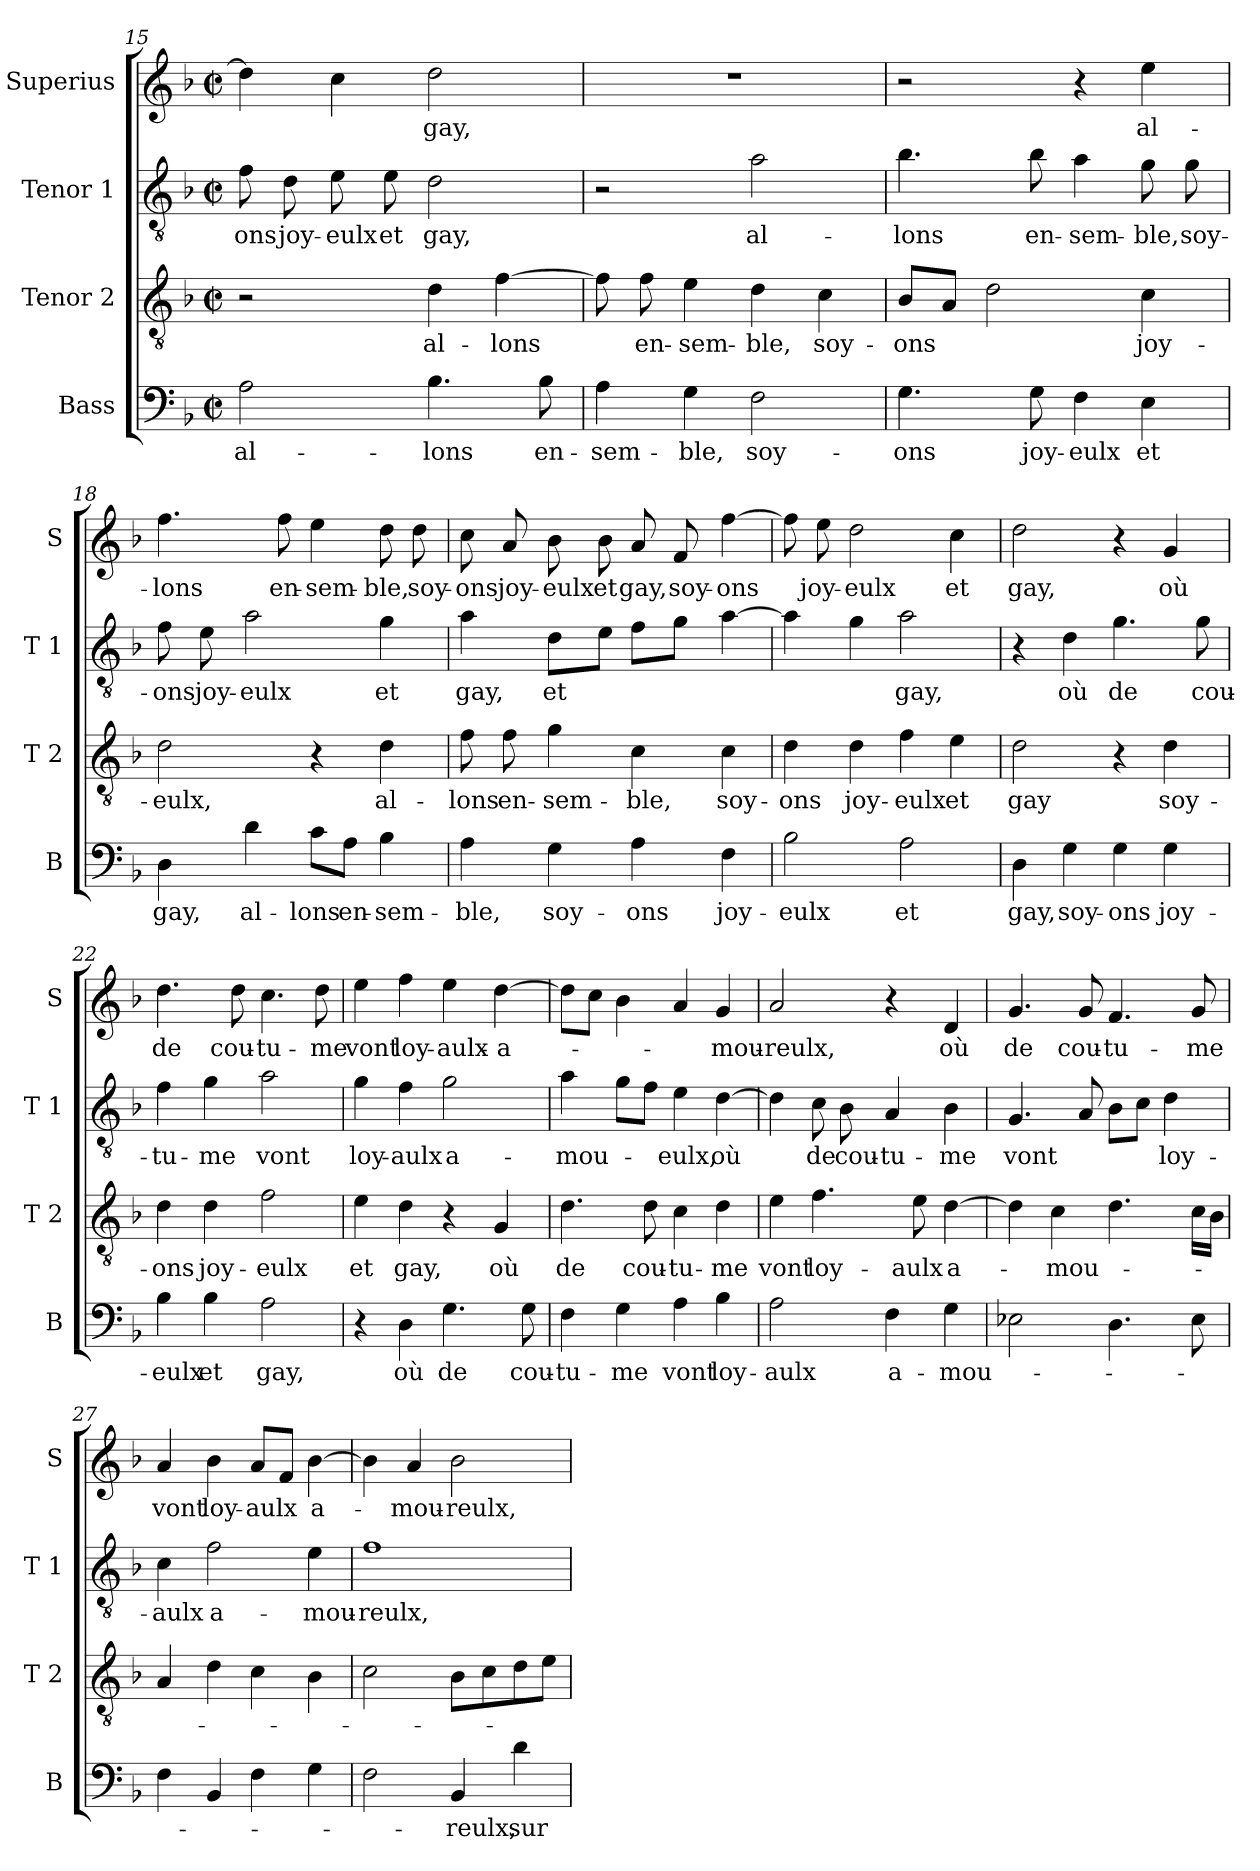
**kern	**text	**kern	**text	**kern	**text	**kern	**text
*part4	*part4	*part3	*part3	*part2	*part2	*part1	*part1
*staff4	*staff4	*staff3	*staff3	*staff2	*staff2	*staff1	*staff1
*I"Bass	*	*I"Tenor 2	*	*I"Tenor 1	*	*I"Superius	*
*I'B	*	*I'T 2	*	*I'T 1	*	*I'S	*
!!LO:PB:g=z
*clefF4	*	*clefGv2	*	*clefGv2	*	*clefG2	*
*k[b-]	*	*k[b-]	*	*k[b-]	*	*k[b-]	*
*F:	*	*F:	*	*F:	*	*F:	*
*M2/2	*	*M2/2	*	*M2/2	*	*M2/2	*
*met(c|)	*	*met(c|)	*	*met(c|)	*	*met(c|)	*
=15	=15	=15	=15	=15	=15	=15	=15
2A\	al-	2r	.	8f\	-ons	4dd\]	.
.	.	.	.	8d\	joy-	.	.
.	.	.	.	8e\	-eulx	4cc\	.
.	.	.	.	8e\	et	.	.
4.B-\	-lons	4d\	al-	2d\	gay,	2dd\	gay,
.	.	[4f\	-lons	.	.	.	.
8B-\	en-	.	.	.	.	.	.
=16	=16	=16	=16	=16	=16	=16	=16
4A\	-sem-	8f\]	.	2r	.	1r	.
.	.	8f\	en-	.	.	.	.
4G\	-ble,	4e\	-sem-	.	.	.	.
2F\	soy-	4d\	-ble,	2a\	al-	.	.
.	.	4c\	soy-	.	.	.	.
=17	=17	=17	=17	=17	=17	=17	=17
4.G\	-ons	8B-/L	-ons	4.b-\	-lons	2r	.
.	.	8A/J	.	.	.	.	.
.	.	2d\	.	.	.	.	.
8G\	joy-	.	.	8b-\	en-	.	.
4F\	-eulx	.	.	4a\	-sem-	4r	.
4E\	et	4c\	joy-	8g\	-ble,	4ee\	al-
.	.	.	.	8g\	soy-	.	.
=18	=18	=18	=18	=18	=18	=18	=18
4D\	gay,	2d\	-eulx,	8f\	-ons	4.ff\	-lons
.	.	.	.	8e\	joy-	.	.
4d\	al-	.	.	2a\	-eulx	.	.
.	.	.	.	.	.	8ff\	en-
8c\L	-lons	4r	.	.	.	4ee\	-sem-
8A\J	en-	.	.	.	.	.	.
4B-\	-sem-	4d\	al-	4g\	et	8dd\	-ble,
.	.	.	.	.	.	8dd\	soy-
!!LO:LB:g=z
=19	=19	=19	=19	=19	=19	=19	=19
4A\	-ble,	8f\	-lons	4a\	gay,	8cc\	-ons
.	.	8f\	en-	.	.	8a/	joy-
4G\	soy-	4g\	-sem-	8d\L	et	8b-\	-eulx
.	.	.	.	8e\J	.	8b-\	et
4A\	-ons	4c\	-ble,	8f\L	.	8a/	gay,
.	.	.	.	8g\J	.	8f/	soy-
4F\	joy-	4c\	soy-	[4a\	.	[4ff\	-ons
=20	=20	=20	=20	=20	=20	=20	=20
2B-\	-eulx	4d\	-ons	4a\]	.	8ff\]	.
.	.	.	.	.	.	8ee\	joy-
.	.	4d\	joy-	4g\	.	2dd\	-eulx
2A\	et	4f\	-eulx	2a\	gay,	.	.
.	.	4e\	et	.	.	4cc\	et
=21	=21	=21	=21	=21	=21	=21	=21
4D\	gay,	2d\	gay	4r	.	2dd\	gay,
4G\	soy-	.	.	4d\	où	.	.
4G\	-ons	4r	.	4.g\	de	4r	.
4G\	joy-	4d\	soy-	.	.	4g/	où
.	.	.	.	8g\	cou-	.	.
=22	=22	=22	=22	=22	=22	=22	=22
4B-\	-eulx	4d\	-ons	4f\	-tu-	4.dd\	de
4B-\	et	4d\	joy-	4g\	-me	.	.
.	.	.	.	.	.	8dd\	cou-
2A\	gay,	2f\	-eulx	2a\	vont	4.cc\	-tu-
.	.	.	.	.	.	8dd\	-me
!!LO:LB:g=z
=23	=23	=23	=23	=23	=23	=23	=23
4r	.	4e\	et	4g\	loy-	4ee\	vont
4D\	où	4d\	gay,	4f\	-aulx	4ff\	loy-
4.G\	de	4r	.	2g\	a-	4ee\	-aulx-
.	.	4G/	où	.	.	[4dd\	-a-
8G\	cou-	.	.	.	.	.	.
=24	=24	=24	=24	=24	=24	=24	=24
4F\	-tu-	4.d\	de	4a\	-mou-	8dd\L]	.
.	.	.	.	.	.	8cc\J	.
4G\	-me	.	.	8g\L	.	4b-\	.
.	.	8d\	cou-	8f\J	.	.	.
4A\	vont	4c\	-tu-	4e\	-eulx,	4a/	.
4B-\	loy-	4d\	-me	[4d\	où	4g/	-mou-
=25	=25	=25	=25	=25	=25	=25	=25
2A\	-aulx	4e\	vont	4d\]	.	2a/	-reulx,
.	.	4.f\	loy-	8c\	de	.	.
.	.	.	.	8B-\	cou-	.	.
4F\	a-	.	.	4A/	-tu-	4r	.
.	.	8e\	-aulx	.	.	.	.
4G\	-mou-	[4d\	a-	4B-\	-me	4d/	où
=26	=26	=26	=26	=26	=26	=26	=26
2E-X\	.	4d\]	.	4.G/	vont	4.g/	de
.	.	4c\	-mou-	.	.	.	.
.	.	.	.	8A/	.	8g/	cou-
4.D\	.	4.d\	.	8B-\L	.	4.f/	-tu-
.	.	.	.	8c\J	.	.	.
.	.	.	.	4d\	loy-	.	.
8E-\	.	16c\LL	.	.	.	8g/	-me
.	.	16B-\JJ	.	.	.	.	.
=27	=27	=27	=27	=27	=27	=27	=27
4F\	.	4A/	.	4c\	-aulx	4a/	vont
4BB-/	.	4d\	.	2f\	a-	4b-\	loy-
4F\	.	4c\	.	.	.	8a/L	-aulx
.	.	.	.	.	.	8f/J	.
4G\	.	4B-\	.	4e\	-mou-	[4b-\	a-
!!LO:PB:g=z
=28	=28	=28	=28	=28	=28	=28	=28
2F\	.	2c\	.	1f	-reulx,	4b-\]	.
.	.	.	.	.	.	4a/	-mou-
4BB-/	-reulx,	8B-\L	.	.	.	2b-\	-reulx,
.	.	8c\	.	.	.	.	.
4d\	sur	8d\	.	.	.	.	.
.	.	8e\J	.	.	.	.	.
=	=	=	=	=	=	=	=
*-	*-	*-	*-	*-	*-	*-	*-
